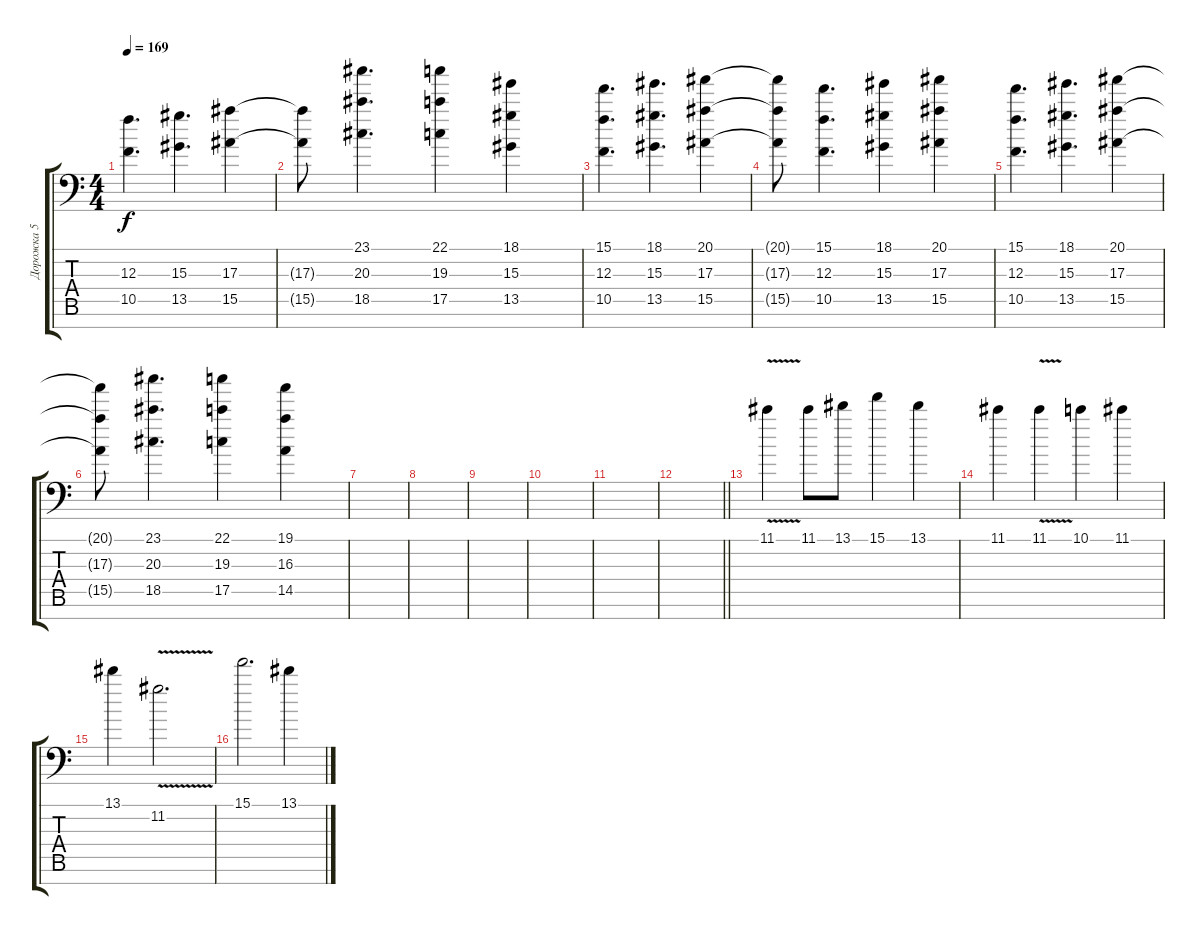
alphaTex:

\track ("Дорожка 5" "Дорожка 5") {instrument overdrivenguitar}
\staff {score tabs}
\tuning (D4 A3 F3 C3 G2 D2 A1) {hide}
\ts (4 4)
\tempo 169
\clef f4
\ks c
(12.3 10.5).4{d dy f} (15.3 13.5).4{d} (17.3 15.5).4 |
(17.3{t} 15.5{t}).8 (23.1 20.3 18.5).4{d} (22.1 19.3 17.5).4 (18.1 15.3 13.5).4 |
(15.1 12.3 10.5).4{d} (18.1 15.3 13.5).4{d} (20.1 17.3 15.5).4 |
(20.1{t} 17.3{t} 15.5{t}).8 (15.1 12.3 10.5).4{d} (18.1 15.3 13.5).4 (20.1 17.3 15.5).4 |
(15.1 12.3 10.5).4{d} (18.1 15.3 13.5).4{d} (20.1 17.3 15.5).4 |
(20.1{t} 17.3{t} 15.5{t}).8 (23.1 20.3 18.5).4{d} (22.1 19.3 17.5).4 (19.1 16.3 14.5).4 |
|
|
|
|
|
\barLineRight lightlight
|
11.1{v}.4 11.1.8 13.1.8 15.1.4 13.1.4 |
11.1.4 11.1{v}.4 10.1.4 11.1.4 |
13.1.4 11.2{v}.2{d} |
15.1.2{d} 13.1.4
